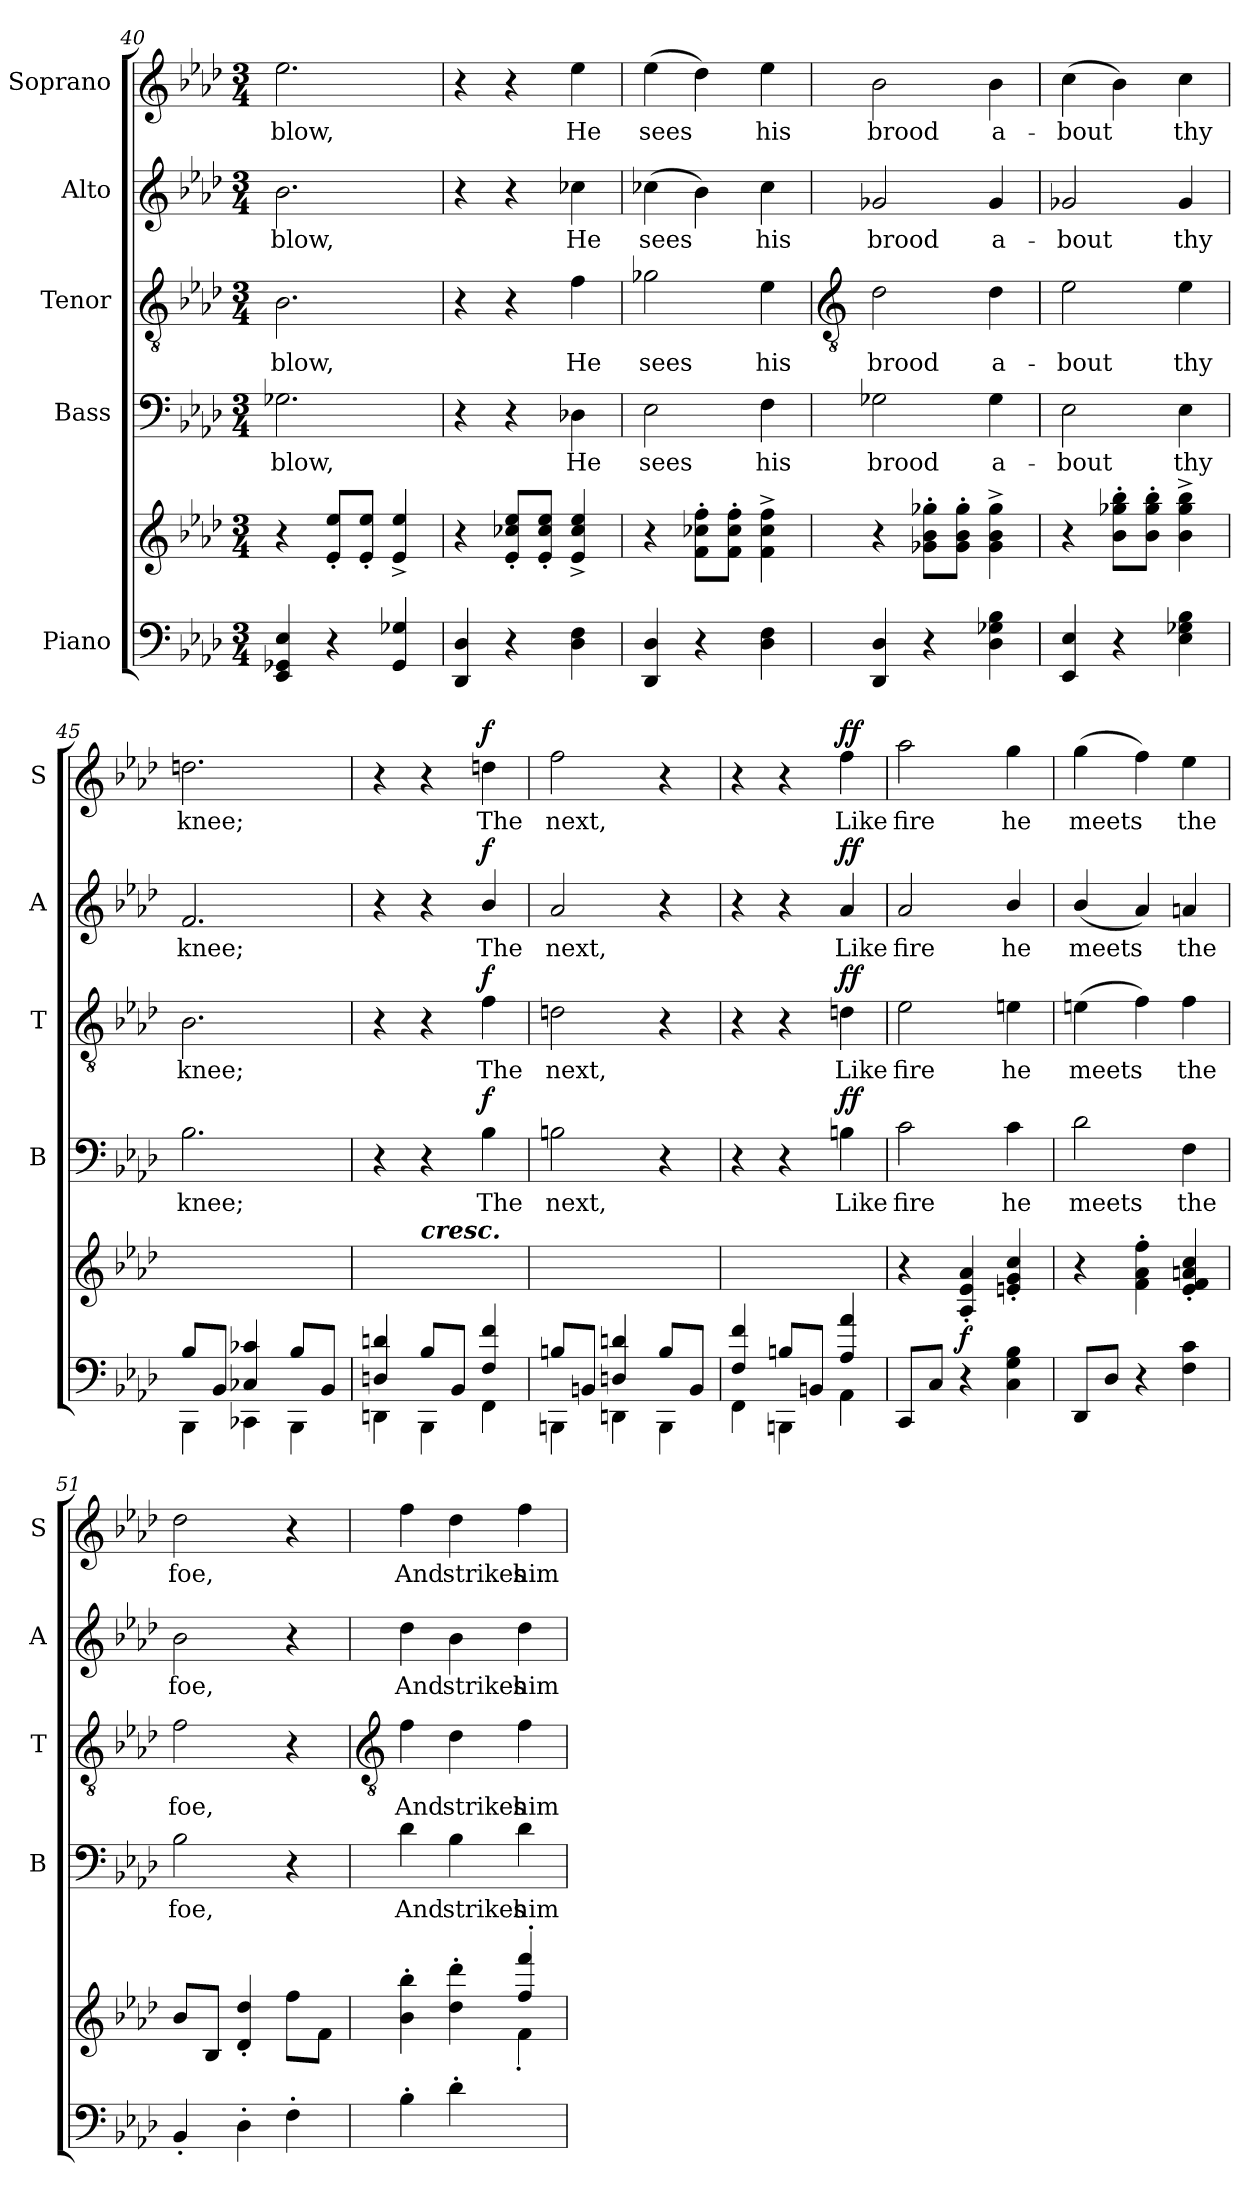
**kern	**kern	**dynam	**kern	**text	**dynam	**kern	**text	**dynam	**kern	**text	**dynam	**kern	**text	**dynam
*part5	*part5	*part5	*part4	*part4	*part4	*part3	*part3	*part3	*part2	*part2	*part2	*part1	*part1	*part1
*staff6	*staff5	*staff5/6	*staff4	*staff4	*staff4	*staff3	*staff3	*staff3	*staff2	*staff2	*staff2	*staff1	*staff1	*staff1
*I"Piano	*	*	*I"Bass	*	*	*I"Tenor	*	*	*I"Alto	*	*	*I"Soprano	*	*
*	*	*	*I'B	*	*	*I'T	*	*	*I'A	*	*	*I'S	*	*
*clefF4	*clefG2	*	*clefF4	*	*	*clefGv2	*	*	*clefG2	*	*	*clefG2	*	*
*k[b-e-a-d-]	*k[b-e-a-d-]	*	*k[b-e-a-d-]	*	*	*k[b-e-a-d-]	*	*	*k[b-e-a-d-]	*	*	*k[b-e-a-d-]	*	*
*A-:	*A-:	*	*A-:	*	*	*A-:	*	*	*A-:	*	*	*A-:	*	*
*M3/4	*M3/4	*	*M3/4	*	*	*M3/4	*	*	*M3/4	*	*	*M3/4	*	*
=40	=40	=40	=40	=40	=40	=40	=40	=40	=40	=40	=40	=40	=40	=40
!	!	!	!	!LO:LY:b	!	!	!LO:LY:b	!	!	!LO:LY:b	!	!	!LO:LY:b	!
4EE- 4GG-X 4E-	4r	.	2.G-X	blow,	.	2.B-	blow,	.	2.b-	blow,	.	2.ee-	blow,	.
4r	8e-' 8ee-'L	.	.	.	.	.	.	.	.	.	.	.	.	.
.	8e-' 8ee-'J	.	.	.	.	.	.	.	.	.	.	.	.	.
4GG- 4G-X	4e-^ 4ee-^	.	.	.	.	.	.	.	.	.	.	.	.	.
=41	=41	=41	=41	=41	=41	=41	=41	=41	=41	=41	=41	=41	=41	=41
4DD- 4D-	4r	.	4r	.	.	4r	.	.	4r	.	.	4r	.	.
4r	8e-' 8cc-X' 8ee-'L	.	4r	.	.	4r	.	.	4r	.	.	4r	.	.
.	8e-' 8cc-' 8ee-'J	.	.	.	.	.	.	.	.	.	.	.	.	.
!	!	!	!	!LO:LY:b	!	!	!LO:LY:b	!	!	!LO:LY:b	!	!	!LO:LY:b	!
4D- 4F	4e-^ 4cc-^ 4ee-^	.	4D-X	He	.	4f	He	.	4cc-X	He	.	4ee-	He	.
=42	=42	=42	=42	=42	=42	=42	=42	=42	=42	=42	=42	=42	=42	=42
!	!	!	!	!LO:LY:b	!	!	!LO:LY:b	!	!	!LO:LY:b	!	!	!LO:LY:b	!
4DD- 4D-	4r	.	2E-	sees	.	2g-X	sees	.	(>4cc-X	sees	.	(>4ee-	sees	.
4r	8f' 8cc-X' 8ff'L	.	.	.	.	.	.	.	4b-)	.	.	4dd-)	.	.
.	8f' 8cc-' 8ff'J	.	.	.	.	.	.	.	.	.	.	.	.	.
!	!	!	!	!LO:LY:b	!	!	!LO:LY:b	!	!	!LO:LY:b	!	!	!LO:LY:b	!
4D- 4F	4f^ 4cc-^ 4ff^	.	4F	his	.	4e-	his	.	4cc-	his	.	4ee-	his	.
!!LO:LB:g=z
=43	=43	=43	=43	=43	=43	=43	=43	=43	=43	=43	=43	=43	=43	=43
*	*	*	*	*	*	*clefGv2	*	*	*	*	*	*	*	*
!	!	!	!	!LO:LY:b	!	!	!LO:LY:b	!	!	!LO:LY:b	!	!	!LO:LY:b	!
4DD- 4D-	4r	.	2G-X	brood	.	2d-	brood	.	2g-X	brood	.	2b-	brood	.
4r	8g-X' 8b-' 8gg-X'L	.	.	.	.	.	.	.	.	.	.	.	.	.
.	8g-' 8b-' 8gg-'J	.	.	.	.	.	.	.	.	.	.	.	.	.
!	!	!	!	!LO:LY:b	!	!	!LO:LY:b	!	!	!LO:LY:b	!	!	!LO:LY:b	!
4D- 4G-X 4B-	4g-^ 4b-^ 4gg-^	.	4G-	a-	.	4d-	a-	.	4g-	a-	.	4b-	a-	.
=44	=44	=44	=44	=44	=44	=44	=44	=44	=44	=44	=44	=44	=44	=44
!	!	!	!	!LO:LY:b	!	!	!LO:LY:b	!	!	!LO:LY:b	!	!	!LO:LY:b	!
4EE- 4E-	4r	.	2E-	-bout	.	2e-	-bout	.	2g-X	-bout	.	(>4cc	-bout	.
4r	8b-' 8gg-X' 8bb-'L	.	.	.	.	.	.	.	.	.	.	4b-)	.	.
.	8b-' 8gg-' 8bb-'J	.	.	.	.	.	.	.	.	.	.	.	.	.
!	!	!	!	!LO:LY:b	!	!	!LO:LY:b	!	!	!LO:LY:b	!	!	!LO:LY:b	!
4E- 4G-X 4B-	4b-^ 4gg-^ 4bb-^	.	4E-	thy	.	4e-	thy	.	4g-	thy	.	4cc	thy	.
=45	=45	=45	=45	=45	=45	=45	=45	=45	=45	=45	=45	=45	=45	=45
*^	*	*	*	*	*	*	*	*	*	*	*	*	*	*
!	!	!	!	!	!LO:LY:b	!	!	!LO:LY:b	!	!	!LO:LY:b	!	!	!LO:LY:b	!
8B-/L	4BBB-\	2.ryy	.	2.B-	knee;	.	2.B-	knee;	.	2.f	knee;	.	2.ddn	knee;	.
8BB-/J	.	.	.	.	.	.	.	.	.	.	.	.	.	.	.
4C-X/ 4c-X/	4CC-X\	.	.	.	.	.	.	.	.	.	.	.	.	.	.
8B-/L	4BBB-\	.	.	.	.	.	.	.	.	.	.	.	.	.	.
8BB-/J	.	.	.	.	.	.	.	.	.	.	.	.	.	.	.
=46	=46	=46	=46	=46	=46	=46	=46	=46	=46	=46	=46	=46	=46	=46	=46
4Dn/ 4dn/	4DDn\	4ryy	.	4r	.	.	4r	.	.	4r	.	.	4r	.	.
!	!	!LO:TX:a:Bi:t=cresc.	!	!	!	!	!	!	!	!	!	!	!	!	!
8B-/L	4BBB-\	2ryy	.	4r	.	.	4r	.	.	4r	.	.	4r	.	.
8BB-/J	.	.	.	.	.	.	.	.	.	.	.	.	.	.	.
!	!	!	!	!	!LO:LY:b	!LO:DY:b	!	!LO:LY:b	!LO:DY:b	!	!LO:LY:b	!LO:DY:b	!	!LO:LY:b	!LO:DY:b
4F/ 4f/	4FF\	.	.	4B-	The	f	4f	The	f	4b-/	The	f	4ddn	The	f
=47	=47	=47	=47	=47	=47	=47	=47	=47	=47	=47	=47	=47	=47	=47	=47
!	!	!	!	!	!LO:LY:b	!	!	!LO:LY:b	!	!	!LO:LY:b	!	!	!LO:LY:b	!
8Bn/L	4BBBn\	2.ryy	.	2Bn	next,	.	2dn	next,	.	2a-	next,	.	2ff	next,	.
8BBn/J	.	.	.	.	.	.	.	.	.	.	.	.	.	.	.
4Dn/ 4dn/	4DDn\	.	.	.	.	.	.	.	.	.	.	.	.	.	.
8B/L	4BBB\	.	.	4r	.	.	4r	.	.	4r	.	.	4r	.	.
8BB/J	.	.	.	.	.	.	.	.	.	.	.	.	.	.	.
=48	=48	=48	=48	=48	=48	=48	=48	=48	=48	=48	=48	=48	=48	=48	=48
4F/ 4f/	4FF\	2.ryy	.	4r	.	.	4r	.	.	4r	.	.	4r	.	.
8Bn/L	4BBBn\	.	.	4r	.	.	4r	.	.	4r	.	.	4r	.	.
8BBnJ	.	.	.	.	.	.	.	.	.	.	.	.	.	.	.
!	!	!	!	!	!LO:LY:b	!LO:DY:b	!	!LO:LY:b	!LO:DY:b	!	!LO:LY:b	!LO:DY:b	!	!LO:LY:b	!LO:DY:b
4A-/ 4a-/	4AA-\	.	.	4Bn	Like	ff	4dn	Like	ff	4a-	Like	ff	4ff	Like	ff
=49	=49	=49	=49	=49	=49	=49	=49	=49	=49	=49	=49	=49	=49	=49	=49
!	!	!	!	!	!LO:LY:b	!	!	!LO:LY:b	!	!	!LO:LY:b	!	!	!LO:LY:b	!
*v	*v	*	*	*	*	*	*	*	*	*	*	*	*	*	*
8CCL	4r	.	2c	fire	.	2e-	fire	.	2a-	fire	.	2aa-	fire	.
8CJ	.	.	.	.	.	.	.	.	.	.	.	.	.	.
!	!	!LO:DY:b	!	!	!	!	!	!	!	!	!	!	!	!
4r	4A-' 4e-' 4a-'	f	.	.	.	.	.	.	.	.	.	.	.	.
!	!	!	!	!LO:LY:b	!	!	!LO:LY:b	!	!	!LO:LY:b	!	!	!LO:LY:b	!
4C 4G 4B-	4en' 4g' 4cc'	.	4c	he	.	4en	he	.	4b-/	he	.	4gg	he	.
=50	=50	=50	=50	=50	=50	=50	=50	=50	=50	=50	=50	=50	=50	=50
!	!	!	!	!LO:LY:b	!	!	!LO:LY:b	!	!	!LO:LY:b	!	!	!LO:LY:b	!
8DD-L	4r	.	2d-	meets	.	(>4en	meets	.	(<4b-/	meets	.	(>4gg	meets	.
8D-J	.	.	.	.	.	.	.	.	.	.	.	.	.	.
4r	4f' 4a-' 4ff'	.	.	.	.	4f)	.	.	4a-)	.	.	4ff)	.	.
!	!	!	!	!LO:LY:b	!	!	!LO:LY:b	!	!	!LO:LY:b	!	!	!LO:LY:b	!
4F 4c	4e-' 4f' 4an' 4cc'	.	4F	the	.	4f	the	.	4an	the	.	4ee-	the	.
=51	=51	=51	=51	=51	=51	=51	=51	=51	=51	=51	=51	=51	=51	=51
!	!	!	!	!LO:LY:b	!	!	!LO:LY:b	!	!	!LO:LY:b	!	!	!LO:LY:b	!
4BB-'	8b-L	.	2B-	foe,	.	2f	foe,	.	2b-	foe,	.	2dd-	foe,	.
.	8B-J	.	.	.	.	.	.	.	.	.	.	.	.	.
4D-'	4d-' 4dd-'	.	.	.	.	.	.	.	.	.	.	.	.	.
4F'	8ffL	.	4r	.	.	4r	.	.	4r	.	.	4r	.	.
.	8fJ	.	.	.	.	.	.	.	.	.	.	.	.	.
!!LO:LB:g=z
=52	=52	=52	=52	=52	=52	=52	=52	=52	=52	=52	=52	=52	=52	=52
*	*	*	*	*	*	*clefGv2	*	*	*	*	*	*	*	*
*	*^	*	*	*	*	*	*	*	*	*	*	*	*	*
!	!	!	!	!	!LO:LY:b	!	!	!LO:LY:b	!	!	!LO:LY:b	!	!	!LO:LY:b	!
4B-'	4b-' 4bb-'	2ryy	.	4d-	And	.	4f	And	.	4dd-	And	.	4ff	And	.
!	!	!	!	!	!LO:LY:b	!	!	!LO:LY:b	!	!	!LO:LY:b	!	!	!LO:LY:b	!
4d-'	4dd-' 4ddd-'	.	.	4B-	strikes	.	4d-	strikes	.	4b-	strikes	.	4dd-	strikes	.
!	!	!	!	!	!LO:LY:b	!	!	!LO:LY:b	!	!	!LO:LY:b	!	!	!LO:LY:b	!
4ryy	4ff/' 4fff/'	4f'\	.	4d-	him	.	4f	him	.	4dd-	him	.	4ff	him	.
*	*v	*v	*	*	*	*	*	*	*	*	*	*	*	*	*
=	=	=	=	=	=	=	=	=	=	=	=	=	=	=
*-	*-	*-	*-	*-	*-	*-	*-	*-	*-	*-	*-	*-	*-	*-
